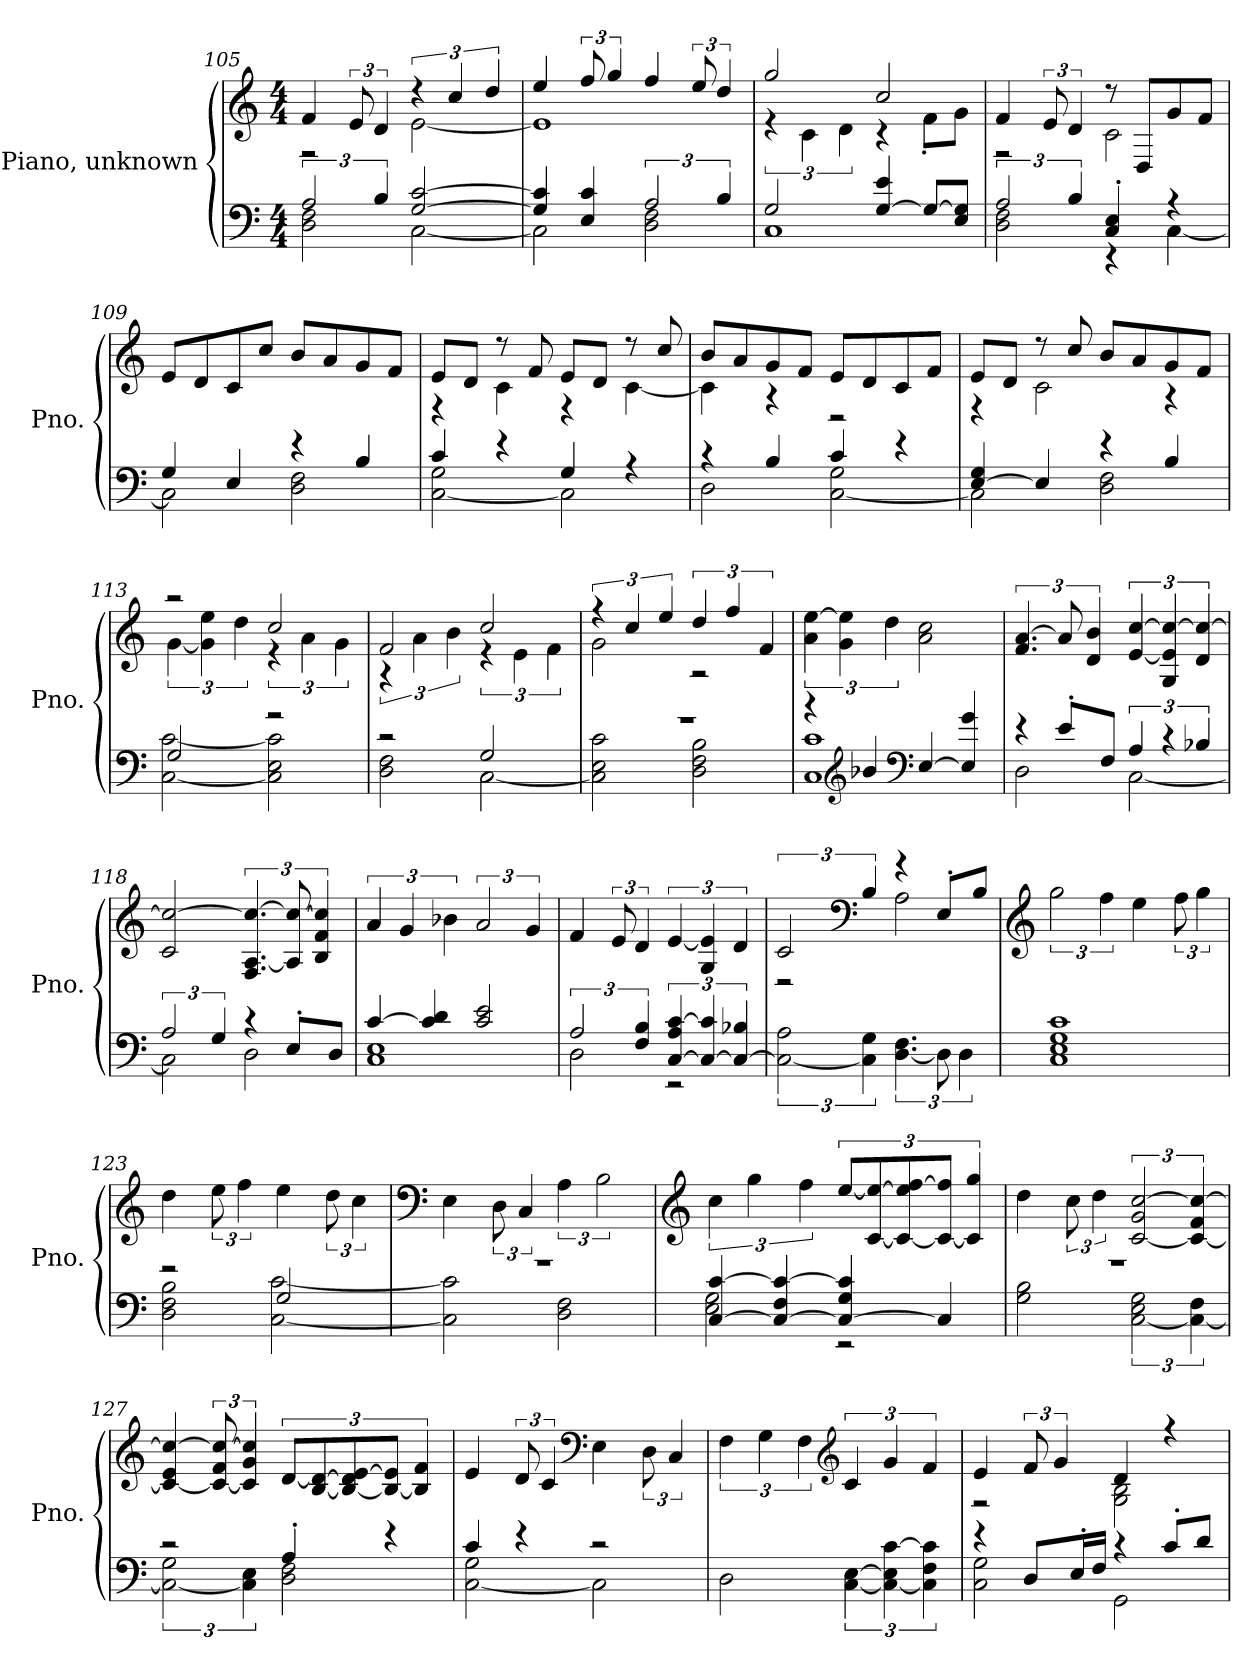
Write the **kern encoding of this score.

**kern	**kern
*part1	*part1
*staff2	*staff1
*I"Piano, unknown	*
*I'Pno.	*
*clefF4	*clefG2
*k[]	*k[]
*M4/4	*M4/4
=105	=105
*^	*^
3A/	2D\ 2F\	4f/	2r
.	.	12e/	.
6B/	.	6d/	.
[2G/ [2c/	[2C\	6r	[2e\
.	.	6cc/	.
.	.	6dd/	.
=106	=106	=106	=106
4G/] 4c/]	2C\]	4ee/	1e]
4E/ 4c/	.	12ff/	.
.	.	6gg/	.
3A/	2D\ 2F\	4ff/	.
.	.	12ee/	.
6B/	.	6dd/	.
!!LO:LB:g=z	!!
=107	=107	=107	=107
2G/	1C	2gg/	6r
.	.	.	6c\
.	.	.	6d\
[4G/ 4e/	.	2cc/	4r
8G/L_	.	.	8f'\L
8E/ 8G/]J	.	.	8g\J
=108	=108	=108	=108
3A/	2D\ 2F\	4f/	2r
.	.	12e/	.
6B/	.	6d/	.
4C/' 4E/'	4r	8r	2c\
.	.	8D/L	.
4r	[4C\	8g/	.
.	.	8f/J	.
*	*	*v	*v
=109	=109	=109
4G/	2C\]	8e/L
.	.	8d/
4E/	.	8c/
.	.	8cc/J
4r	2D\ 2F\	8b/L
.	.	8a/
4B/	.	8g/
.	.	8f/J
=110	=110	=110
*	*	*^
4c/	[2C\ 2G\	8e/L	4r
.	.	8d/J	.
4r	.	8r	4c\
.	.	8f/	.
4G/	2C\]	8e/L	4r
.	.	8d/J	.
4r	.	8r	[4c\
.	.	8cc/	.
=111	=111	=111	=111
4r	2D\	8b/L	4c\]
.	.	8a/	.
4B/	.	8g/	4r
.	.	8f/J	.
4c/	[2C\ 2G\	8e/L	2r
.	.	8d/	.
4r	.	8c/	.
.	.	8f/J	.
!!LO:PB:g=z	!!
=112	=112	=112	=112
[4E/ 4G/	2C\]	8e/L	4r
.	.	8d/J	.
4E/]	.	8r	2c\
.	.	8cc/	.
4r	2D\ 2F\	8b/L	.
.	.	8a/	.
4B/	.	8g/	4r
.	.	8f/J	.
=113	=113	=113	=113
2G/	[2C\ [2c\	2r	[6g\
.	.	.	6g\] 6ee\
.	.	.	6dd\
2r	2C\] 2E\ 2c\]	2cc/	6r
.	.	.	6a\
.	.	.	6g\
=114	=114	=114	=114
2r	2D\ 2F\	2f/	6r
.	.	.	6a\
.	.	.	6b\
2G/	[2C\	2cc/	6r
.	.	.	6e\
.	.	.	6f\
=115	=115	=115	=115
1r	2C\] 2E\ 2c\	6r	2g\
.	.	6cc/	.
.	.	6ee/	.
.	2D\ 2F\ 2B\	6dd/	2r
.	.	6ff/	.
.	.	6f/	.
*	*	*v	*v
=116	=116	=116
4r	1C 1c	6a\ [6ee\
.	.	6g\ 6ee\]
*clefG2	*	*
4b-X/	.	.
.	.	6dd\
*clefF4	*	*
[4E/	.	2a\ 2cc\
4E/] 4g/	.	.
!!LO:LB:g=z
=117	=117	=117
4r	2D\	6.f/ [6.a/
8e'/L	.	12a/]
.	.	6d/ 6b/
8F/J	.	.
6A/	[2C\	[6e/ [6cc/
6r	.	6G/ 6e/] 6cc/_
6B-X/	.	6d/ 6cc/_
=118	=118	=118
3A/	2C\]	2c/ 2cc/_
6G/	.	.
4r	2D\	6.F/ [6.A/ 6.cc/_
8E'/L	.	12A/] 12cc/_
.	.	6B/ 6f/ 6cc/]
8D/J	.	.
=119	=119	=119
[4c/	1C 1E	6a/
.	.	6g/
4c/] 4d/	.	.
.	.	6b-X\
2c/ 2e/	.	3a/
.	.	6g/
=120	=120	=120
3A/	2D\	4f/
.	.	12e/
6F/ 6B/	.	6d/
[6C/ 6A/ [6c/	2r	[6e/
6C/_ 6c/]	.	6G/ 6e/]
6C/_ 6B-X/	.	6d/
*v	*v	*
=121	=121
*	*^
3C\_ 3A\	3c/	2r
*	*clefF4	*
6C\] 6G\	6B/	.
[6.D\ 6.F\	4r	2A\
12D\]	8E'/L	.
6D\	.	.
.	8B/J	.
*	*v	*v
!!LO:LB:g=z
=122	=122
*	*clefG2
1C 1E 1G 1c	3gg\
.	6ff\
.	4ee\
.	12ff\
.	6gg\
=123	=123
*^	*
2r	2D\ 2F\ 2B\	4dd\
.	.	12ee\
.	.	6ff\
2G/	[2C\ [2c\	4ee\
.	.	12dd\
.	.	6cc\
=124	=124	=124
*	*	*clefF4
1r	2C\] 2c\]	4E\
.	.	12D\
.	.	6C/
.	2D\ 2F\	6A\
.	.	3B\
=125	=125	=125
*	*	*clefG2
[4C/ [4c/	2E\ 2G\	6cc\
.	.	6gg\
4C/_ 4F/ 4c/_	.	.
.	.	6ff\
4C/_ 4G/ 4c/]	2r	[12ee/L
.	.	[12c/ 12ee/_
.	.	12c/_ 12ee/] [12ff/
4C/]	.	12c/_ 12ff/]J
.	.	6c/] 6gg/
=126	=126	=126
1r	2G\ 2B\	4dd\
.	.	12cc\
.	.	6dd\
.	[3C\ 3E\ 3G\	[3c/ 3g/ [3cc/
.	6C\_ 6F\	6c/_ 6f/ 6cc/_
!!LO:LB:g=z
=127	=127	=127
2r	3C\_ 3G\	4c/_ 4e/ 4cc/_
.	.	12c/_ 12f/ 12cc/_
.	6C\] 6E\	6c/] 6g/ 6cc/]
4A'/	2D\ 2F\	[12d/L
.	.	[12B/ 12d/_
.	.	12B/_ 12d/] [12e/
4r	.	12B/_ 12e/]J
.	.	6B/] 6f/
=128	=128	=128
4c/	[2C\ 2G\	4e/
4r	.	12d/
.	.	6c/
*	*	*clefF4
2r	2C\]	4E\
.	.	12D\
.	.	6C/
*v	*v	*
=129	=129
2D\	6F\
.	6G\
.	6F\
*	*clefG2
[6C\ [6E\	6c/
6C\_ 6E\] [6c\	6g/
6C\] 6F\ 6c\]	6f/
=130	=130
*^	*^
4r	2C\ 2G\	4e/	2r
8D/L	.	12f/	.
.	.	6g/	.
16E'/L	.	.	.
16F/JJ	.	.	.
4r	2GG\	4d/	2G\ 2B\
8c'/L	.	4r	.
8d/J	.	.	.
*v	*v	*	*
*	*v	*v
=	=
*-	*-
